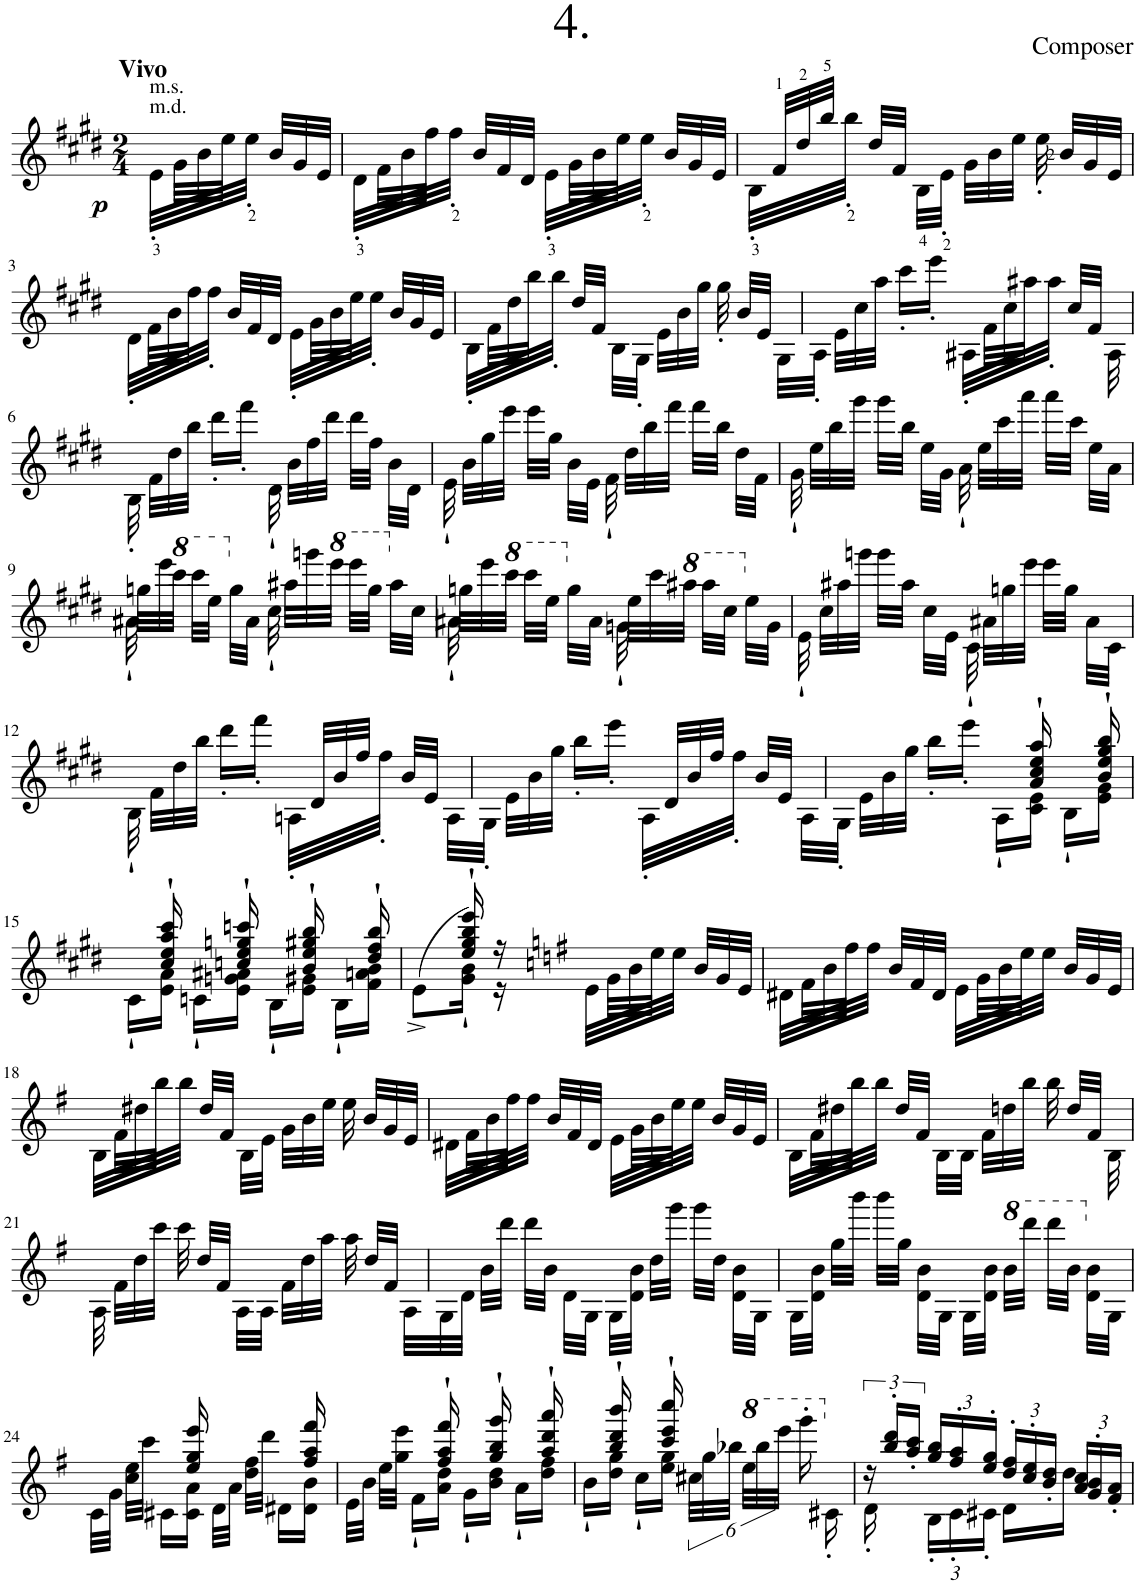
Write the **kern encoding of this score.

**kern	**dynam
*part1	*part1
*staff1	*staff1
*I"Piano	*
*I'Pno.	*
*clefG2	*
*k[f#c#g#d#]	*
*M2/4	*
=	=
*^	*
!LO:TX:a:B:t=Vivo	!	!
!LO:TX:a:t=m.s.	!	!
!LO:TX:a:t=m.d.	!	!
!	!	!LO:DY:b
32ryy	32e'\LLL	p
32g#\LLL	32ryy	.
32b\	32ryy	.
32ee\JJJ	32ryy	.
32ryy	32ee'\JJJ	.
32b/LLL	32ryy	.
32g#/	32ryy	.
32e/JJJ	32ryy	.
=1	=1	=1
32ryy	32d#'\LLL	.
32f#\LLL	32ryy	.
32b\	32ryy	.
32ff#\JJJ	32ryy	.
32ryy	32ff#'\JJJ	.
32b/LLL	32ryy	.
32f#/	32ryy	.
32d#/JJJ	32ryy	.
32ryy	32e'\LLL	.
32g#\LLL	32ryy	.
32b\	32ryy	.
32ee\JJJ	32ryy	.
32ryy	32ee'\JJJ	.
32b/LLL	32ryy	.
32g#/	32ryy	.
32e/JJJ	32ryy	.
=2	=2	=2
32ryy	32B'\LLL	.
32f#/LLL	32ryy	.
32dd#/	32ryy	.
32bb/JJJ	32ryy	.
32ryy	32bb'\JJJ	.
32dd#/LLL	32ryy	.
32f#/JJJ	32ryy	.
32ryy	32B\LLL	.
32ryy	32e'\JJJ	.
32g#\LLL	32ryy	.
32b\	32ryy	.
32ee\JJJ	32ryy	.
32ryy	32ee'\	.
32b/LLL	32ryy	.
32g#/	32ryy	.
32e/JJJ	32ryy	.
!!LO:LB:g=z	!!
=3	=3	=3
32ryy	32d#'\LLL	.
32f#\LLL	32ryy	.
32b\	32ryy	.
32ff#\JJJ	32ryy	.
32ryy	32ff#'\JJJ	.
32b/LLL	32ryy	.
32f#/	32ryy	.
32d#/JJJ	32ryy	.
32ryy	32e'\LLL	.
32g#\LLL	32ryy	.
32b\	32ryy	.
32ee\JJJ	32ryy	.
32ryy	32ee'\JJJ	.
32b/LLL	32ryy	.
32g#/	32ryy	.
32e/JJJ	32ryy	.
=4	=4	=4
32ryy	32B'\LLL	.
32f#\LLL	32ryy	.
32dd#\	32ryy	.
32bb\JJJ	32ryy	.
32ryy	32bb'\JJJ	.
32dd#/LLL	32ryy	.
32f#/JJJ	32ryy	.
32ryy	32B\LLL	.
32ryy	32G#'\JJJ	.
32e\LLL	32ryy	.
32b\	32ryy	.
32gg#\JJJ	32ryy	.
32ryy	32gg#'\	.
32b/LLL	32ryy	.
32e/JJJ	32ryy	.
32ryy	32G#\LLL	.
=5	=5	=5
32ryy	32A'\JJJ	.
32e\LLL	32ryy	.
32cc#\	32ryy	.
32aa\JJJ	32ryy	.
16ryy	16ccc#'\LL	.
16ryy	16eee'\JJ	.
32ryy	32A#X'\LLL	.
32f#\LLL	32ryy	.
32cc#\	32ryy	.
32aa#X\JJJ	32ryy	.
32ryy	32aa#'\JJJ	.
32cc#/LLL	32ryy	.
32f#/JJJ	32ryy	.
32ryy	32A#\	.
!!LO:LB:g=z	!!
=6	=6	=6
32ryy	32B'\	.
32f#\LLL	32ryy	.
32dd#\	32ryy	.
32bb\JJJ	32ryy	.
16ryy	16ddd#'\LL	.
16ryy	16fff#'\JJ	.
32ryy	32d#`\	.
32b\LLL	32ryy	.
32ff#\	32ryy	.
32ddd#\JJJ	32ryy	.
32ddd#\LLL	32ryy	.
32ff#\JJJ	32ryy	.
16ryy	32b\LLL	.
.	32d#\JJJ	.
=7	=7	=7
32ryy	32e`\	.
32b\LLL	32ryy	.
32gg#\	32ryy	.
32eee\JJJ	32ryy	.
32eee\LLL	32ryy	.
32gg#\JJJ	32ryy	.
16ryy	32b\LLL	.
.	32e\JJJ	.
32ryy	32f#`\	.
32dd#\LLL	32ryy	.
32bb\	32ryy	.
32fff#\JJJ	32ryy	.
32fff#\LLL	32ryy	.
32bb\JJJ	32ryy	.
16ryy	32dd#\LLL	.
.	32f#\JJJ	.
=8	=8	=8
32ryy	32g#`\	.
32ee\LLL	32ryy	.
32bb\	32ryy	.
32ggg#\JJJ	32ryy	.
32ggg#\LLL	32ryy	.
32bb\JJJ	32ryy	.
16ryy	32ee\LLL	.
.	32g#\JJJ	.
32ryy	32a`\	.
32ee\LLL	32ryy	.
32ccc#\	32ryy	.
32aaa\JJJ	32ryy	.
32aaa\LLL	32ryy	.
32ccc#\JJJ	32ryy	.
16ryy	32ee\LLL	.
.	32a\JJJ	.
!!LO:LB:g=z	!!
=9	=9	=9
32ryy	32a#X`\	.
32ggn\LLL	32ryy	.
32eee\	32ryy	.
*8va	*	*
32cccc#\JJJ	32ryy	.
32cccc#\LLL	32ryy	.
32eee\JJJ	32ryy	.
*X8va	*	*
16ryy	32gg\LLL	.
.	32a#\JJJ	.
32ryy	32cc#`\	.
32aa#X\LLL	32ryy	.
32gggn\	32ryy	.
*8va	*	*
32eeee\JJJ	32ryy	.
32eeee\LLL	32ryy	.
32ggg\JJJ	32ryy	.
*X8va	*	*
16ryy	32aa#\LLL	.
.	32cc#\JJJ	.
=10	=10	=10
32ryy	32a#X`\	.
32ggn\LLL	32ryy	.
32eee\	32ryy	.
*8va	*	*
32cccc#\JJJ	32ryy	.
32cccc#\LLL	32ryy	.
32eee\JJJ	32ryy	.
*X8va	*	*
16ryy	32gg\LLL	.
.	32a#\JJJ	.
32ryy	32gn`\	.
32ee\LLL	32ryy	.
32ccc#\	32ryy	.
*8va	*	*
32aaa#X\JJJ	32ryy	.
32aaa#\LLL	32ryy	.
32ccc#\JJJ	32ryy	.
*X8va	*	*
16ryy	32ee\LLL	.
.	32g\JJJ	.
=11	=11	=11
32ryy	32e`\	.
32cc#\LLL	32ryy	.
32aa#X\	32ryy	.
32gggn\JJJ	32ryy	.
32ggg\LLL	32ryy	.
32aa#\JJJ	32ryy	.
16ryy	32cc#\LLL	.
.	32e\JJJ	.
32ryy	32c#`\	.
32a#X\LLL	32ryy	.
32ggn\	32ryy	.
32eee\JJJ	32ryy	.
32eee\LLL	32ryy	.
32gg\JJJ	32ryy	.
16ryy	32a#\LLL	.
.	32c#\JJJ	.
!!LO:LB:g=z	!!
=12	=12	=12
32ryy	32B`\	.
32f#\LLL	32ryy	.
32dd#\	32ryy	.
32bb\JJJ	32ryy	.
16ryy	16ddd#'\LL	.
16ryy	16fff#'\JJ	.
32ryy	32An'\LLL	.
32d#/LLL	32ryy	.
32b/	32ryy	.
32ff#/JJJ	32ryy	.
32ryy	32ff#'\JJJ	.
32b/LLL	32ryy	.
32e/JJJ	32ryy	.
32ryy	32A\LLL	.
=13	=13	=13
32ryy	32G#'\JJJ	.
32e\LLL	32ryy	.
32b\	32ryy	.
32gg#\JJJ	32ryy	.
16ryy	16bb'\LL	.
16ryy	16eee'\JJ	.
32ryy	32A'\LLL	.
32d#/LLL	32ryy	.
32b/	32ryy	.
32ff#/JJJ	32ryy	.
32ryy	32ff#'\JJJ	.
32b/LLL	32ryy	.
32e/JJJ	32ryy	.
32ryy	32A\LLL	.
=14	=14	=14
32ryy	32G#'\JJJ	.
32e\LLL	32ryy	.
32b\	32ryy	.
32gg#\JJJ	32ryy	.
16ryy	16bb'\LL	.
16ryy	16eee'\JJ	.
16ryy	16A`\LL	.
16a/` 16cc#/` 16ee/` 16aa/`	16c#\ 16e\JJ	.
16ryy	16B`\LL	.
16b/` 16ee/` 16gg#/` 16bb/`	16e\ 16g#\JJ	.
!!LO:LB:g=z	!!
=15	=15	=15
16ryy	16c#`\LL	.
16cc#/` 16ee/` 16aa/` 16ccc#/`	16e\ 16a\JJ	.
16ryy	16cn`\LL	.
16ccn/` 16ee/` 16ggn/` 16cccn/`	16e\ 16gn\ 16a#X\JJ	.
16ryy	16B`\LL	.
16b/` 16ee/` 16gg#X/` 16bb/`	16e\ 16g#X\JJ	.
16ryy	16B`\LL	.
16dd#/` 16ff#/` 16bb/`	16f#\ 16an\ 16b\JJ	.
=16	=16	=16
8ryy	8e^\L	.
(16ee/` 16gg#/` 16bb/` 16eee/`	16g#\` 16b\`Jk	.
16r	16r	.
32ryy	32e\LLL	.
32g\LLL	32ryy	.
32b\	32ryy	.
32ee\JJJ	32ryy	.
32ryy	32ee\JJJ	.
32b/LLL	32ryy	.
32g/	32ryy	.
32e/JJJ	32ryy	.
=17	=17	=17
32ryy	32d#X\LLL	.
32f#\LLL	32ryy	.
32b\	32ryy	.
32ff#\JJJ	32ryy	.
32ryy	32ff#\JJJ	.
32b/LLL	32ryy	.
32f#/	32ryy	.
32d#/JJJ	32ryy	.
32ryy	32e\LLL	.
32g\LLL	32ryy	.
32b\	32ryy	.
32ee\JJJ	32ryy	.
32ryy	32ee\JJJ	.
32b/LLL	32ryy	.
32g/	32ryy	.
32e/JJJ	32ryy	.
!!LO:LB:g=z	!!
=18	=18	=18
32ryy	32B\LLL	.
32f#\LLL	32ryy	.
32dd#X\	32ryy	.
32bb\JJJ	32ryy	.
32ryy	32bb\JJJ	.
32dd#/LLL	32ryy	.
32f#/JJJ	32ryy	.
32ryy	32B\LLL	.
32ryy	32e\JJJ	.
32g\LLL	32ryy	.
32b\	32ryy	.
32ee\JJJ	32ryy	.
32ryy	32ee\	.
32b/LLL	32ryy	.
32g/	32ryy	.
32e/JJJ	32ryy	.
=19	=19	=19
32ryy	32d#X\LLL	.
32f#\LLL	32ryy	.
32b\	32ryy	.
32ff#\JJJ	32ryy	.
32ryy	32ff#\JJJ	.
32b/LLL	32ryy	.
32f#/	32ryy	.
32d#/JJJ	32ryy	.
32ryy	32e\LLL	.
32g\LLL	32ryy	.
32b\	32ryy	.
32ee\JJJ	32ryy	.
32ryy	32ee\JJJ	.
32b/LLL	32ryy	.
32g/	32ryy	.
32e/JJJ	32ryy	.
=20	=20	=20
32ryy	32B\LLL	.
32f#\LLL	32ryy	.
32dd#X\	32ryy	.
32bb\JJJ	32ryy	.
32ryy	32bb\JJJ	.
32dd#/LLL	32ryy	.
32f#/JJJ	32ryy	.
32ryy	32B\LLL	.
32ryy	32B\JJJ	.
32f#\LLL	32ryy	.
32ddn\	32ryy	.
32bb\JJJ	32ryy	.
32ryy	32bb\	.
32dd/LLL	32ryy	.
32f#/JJJ	32ryy	.
32ryy	32B\	.
!!LO:LB:g=z	!!
=21	=21	=21
32ryy	32A\	.
32f#\LLL	32ryy	.
32dd\	32ryy	.
32ccc\JJJ	32ryy	.
32ryy	32ccc\	.
32dd/LLL	32ryy	.
32f#/JJJ	32ryy	.
32ryy	32A\LLL	.
32ryy	32A\JJJ	.
32f#\LLL	32ryy	.
32dd\	32ryy	.
32aa\JJJ	32ryy	.
32ryy	32aa\	.
32dd/LLL	32ryy	.
32f#/JJJ	32ryy	.
32ryy	32A\LLL	.
=22	=22	=22
32ryy	32G\	.
32ryy	32d\JJJ	.
32b\LLL	32ryy	.
32ddd\JJJ	32ryy	.
32ddd\LLL	32ryy	.
32b\JJJ	32ryy	.
32ryy	32d\LLL	.
32ryy	32G\JJJ	.
32ryy	32G\LLL	.
32ryy	32d\ 32b\JJJ	.
32dd\LLL	32ryy	.
32ggg\JJJ	32ryy	.
32ggg\LLL	32ryy	.
32dd\JJJ	32ryy	.
32ryy	32d\ 32b\LLL	.
32ryy	32G\JJJ	.
=23	=23	=23
32ryy	32G\LLL	.
32ryy	32d\ 32b\JJJ	.
32gg\LLL	32ryy	.
32bbb\JJJ	32ryy	.
32bbb\LLL	32ryy	.
32gg\JJJ	32ryy	.
32ryy	32d\ 32b\LLL	.
32ryy	32G\JJJ	.
32ryy	32G\LLL	.
32ryy	32d\ 32b\JJJ	.
*8va	*	*
32bb\LLL	32ryy	.
32dddd\JJJ	32ryy	.
32dddd\LLL	32ryy	.
32bb\JJJ	32ryy	.
*X8va	*	*
32ryy	32d\ 32b\LLL	.
32ryy	32G\JJJ	.
!!LO:LB:g=z	!!
=24	=24	=24
32ryy	32c\LLL	.
32ryy	32g\JJJ	.
32cc\ 32ee\LLL	32ryy	.
32ccc\JJJ	32ryy	.
16ryy	16c#X\LL	.
16ee/ 16gg/ 16eee/	16c#\ 16a\JJ	.
32ryy	32d\LLL	.
32ryy	32a\JJJ	.
32dd\ 32ff#\LLL	32ryy	.
32ddd\JJJ	32ryy	.
16ryy	16d#X\LL	.
16ff#/ 16aa/ 16fff#/	16d#\ 16b\JJ	.
=25	=25	=25
32ryy	32e\LLL	.
32ryy	32b\JJJ	.
32ee\LLL	32ryy	.
32gg\ 32eee\JJJ	32ryy	.
16ryy	16f#`\LL	.
16ff#/` 16aa/` 16fff#/`	16a\` 16dd\`JJ	.
16ryy	16g`\LL	.
16gg/` 16bb/` 16ggg/`	16b\` 16dd\`JJ	.
16ryy	16a`\LL	.
16aa/` 16ddd/` 16aaa/`	16dd\` 16ff#\`JJ	.
=26	=26	=26
16ryy	16b`\LL	.
16bb/` 16ddd/` 16bbb/`	16dd\` 16gg\`JJ	.
16ryy	16cc`\LL	.
16ccc/` 16eee/` 16cccc/`	16ee\` 16gg\`JJ	.
48cc#X\LLL	8.ryy	.
48gg\	.	.
48bb-X\JJJ	.	.
*8va	*	*
48eee\LLL	.	.
48bbb-\	.	.
48eeee\JJJ	.	.
16gggg'\	.	.
*X8va	*	*
16ryy	16c#X'\	.
=27	=27	=27
24r	16d'\	.
24bb/' 24ddd/'LL	.	.
.	16ryy	.
24aa/' 24ccc/'JJ	.	.
*Xbrackettup	*	*
24gg/ 24bb/LL	24B'\LL	.
24ff#/' 24aa/'	24c'\	.
24ee/' 24gg/'JJ	24c#X'\JJ	.
24dd/' 24ff#/'LL	16d\LL	.
24cc/' 24ee/'	.	.
.	16ryy	.
24b/' 24dd/'JJ	.	.
24a/ 24cc/LL	16dd\JJ	.
24g/' 24b/'	.	.
.	16ryy	.
24f#/' 24a/'JJ	.	.
*v	*v	*
=	=
*-	*-
